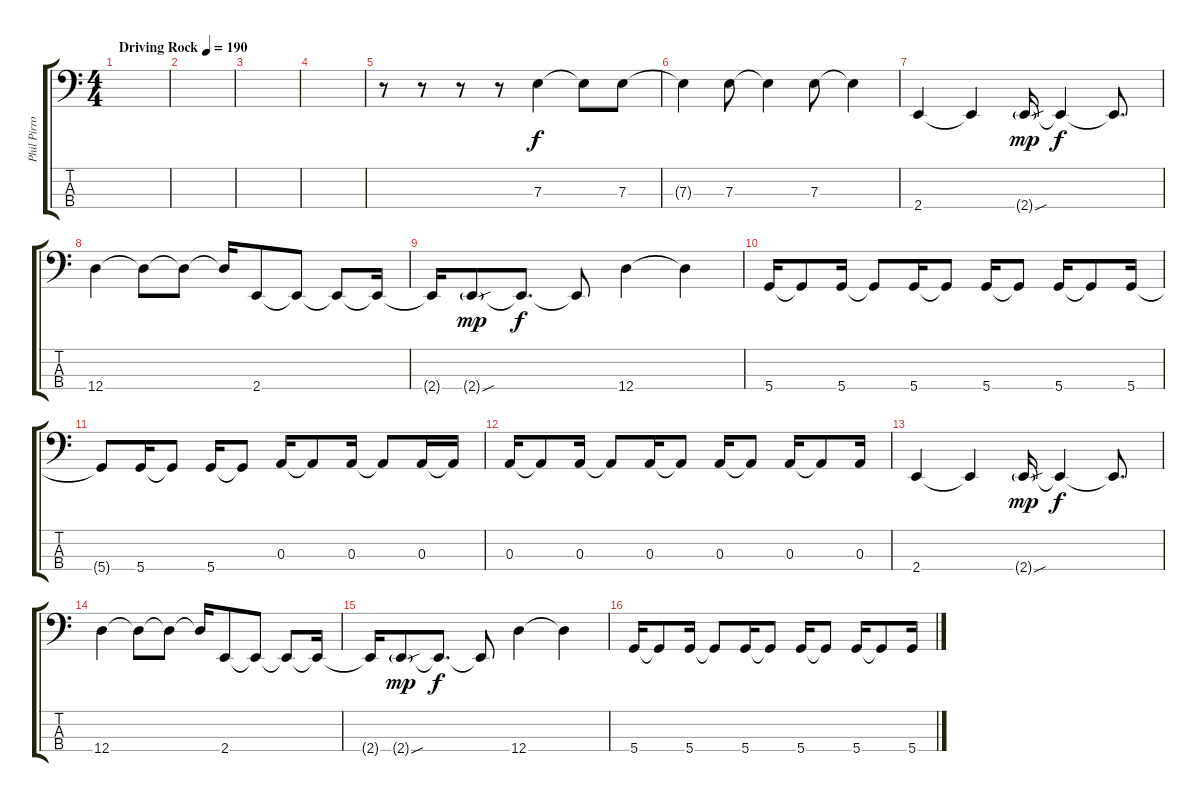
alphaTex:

\track ("Phil Pirrone" "Phil Pirro") {instrument electricbasspick}
\staff {score tabs}
\tuning (G2 D2 A1 D1) {hide}
\ts (4 4)
\tempo (190 "Driving Rock")
\clef f4
\ks c
|
|
|
|
r.8 r.8 r.8 r.8 7.3.4 7.3{t}.8 7.3.8 |
7.3{t}.4 7.3.8 7.3{t}.4 7.3.8 7.3{t}.4 |
2.4.4 2.4{t}.4 2.4{sou g}.16{dy mp} 2.4{t}.4{dy f} 2.4{t}.8{d} |
12.4.4 12.4{t}.8 12.4{t}.8 12.4{t}.16 2.4.8 2.4{t}.8 2.4{t}.8 2.4{t}.16 |
2.4{t}.16 2.4{sou g}.8{dy mp} 2.4{t}.8{d dy f} 2.4{t}.8 12.4.4 12.4{t}.4 |
5.4.16 5.4{t}.8 5.4.16 5.4{t}.8 5.4.16 5.4{t}.8 5.4.16 5.4{t}.8 5.4.16 5.4{t}.8 5.4.16 |
5.4{t}.8 5.4.16 5.4{t}.8 5.4.16 5.4{t}.8 0.3.16 0.3{t}.8 0.3.16 0.3{t}.8 0.3.16 0.3{t}.16 |
0.3.16 0.3{t}.8 0.3.16 0.3{t}.8 0.3.16 0.3{t}.8 0.3.16 0.3{t}.8 0.3.16 0.3{t}.8 0.3.16 |
2.4.4 2.4{t}.4 2.4{sou g}.16{dy mp} 2.4{t}.4{dy f} 2.4{t}.8{d} |
12.4.4 12.4{t}.8 12.4{t}.8 12.4{t}.16 2.4.8 2.4{t}.8 2.4{t}.8 2.4{t}.16 |
2.4{t}.16 2.4{sou g}.8{dy mp} 2.4{t}.8{d dy f} 2.4{t}.8 12.4.4 12.4{t}.4 |
5.4.16 5.4{t}.8 5.4.16 5.4{t}.8 5.4.16 5.4{t}.8 5.4.16 5.4{t}.8 5.4.16 5.4{t}.8 5.4.16
